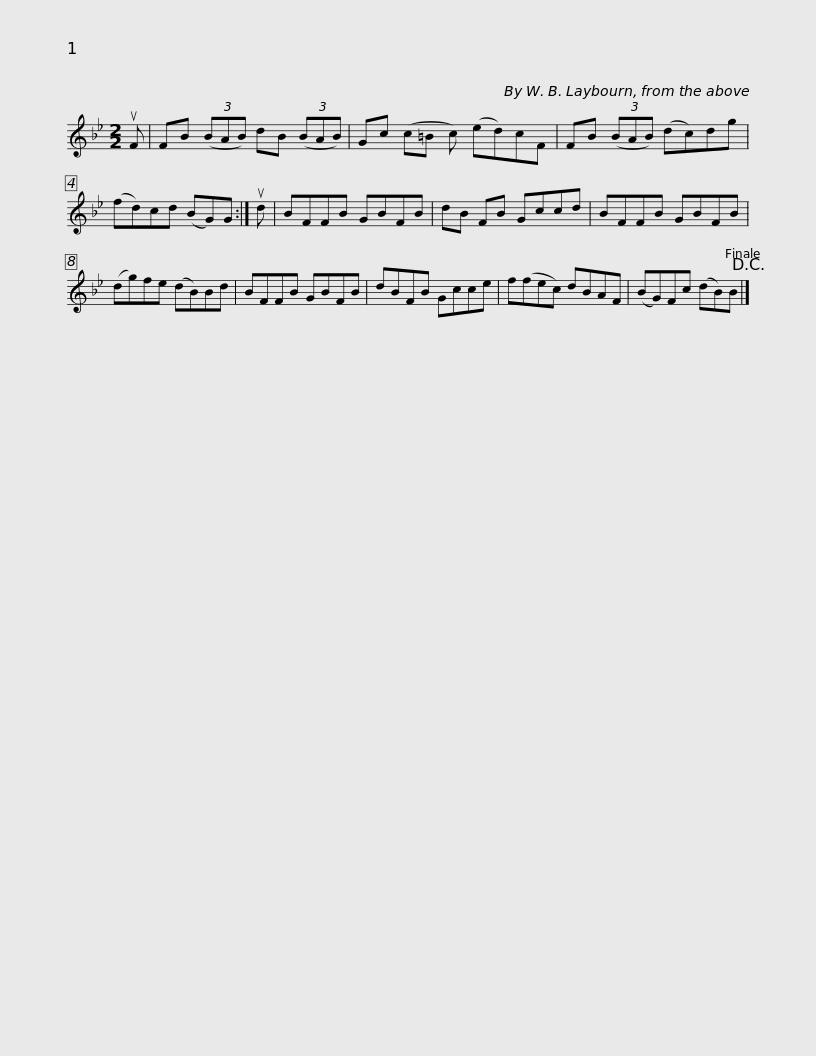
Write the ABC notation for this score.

X:1
L:1/8
M:2/2
I:linebreak $
K:Bb
V:1 treble
V:1
 uF | FB (3(BAB) dB (3(BAB) | Gc (c=B c) (ed)cF | FB (3(BAB) (dc)dg | (fd)cd (BG)G :| %5
 ud |$ BFFB GBFB | dB FB Gccd | BFFB GBFB | (dg)fe (dB)Bd | %10
 BFFB GBFB |$ dBFB Gcce | f(fec) dBAF | (BG)Fc (dB)B!D.C.! |] %14
